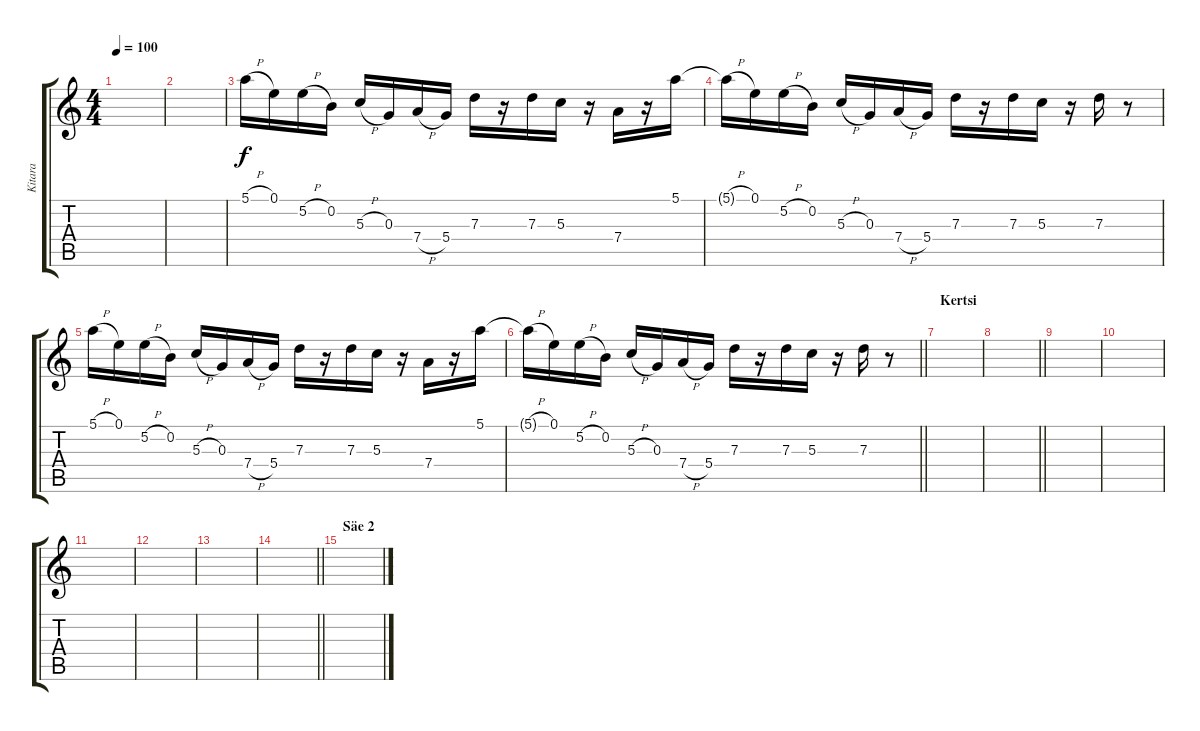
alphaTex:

\track ("Kitara" "Kitara") {instrument electricguitarclean}
\staff {score tabs}
\tuning (E4 B3 G3 D3 A2 E2) {hide}
\ts (4 4)
\tempo 100
\clef g2
\ks c
|
|
5.1{h}.16 0.1.16 5.2{h}.16 0.2.16 5.3{h}.16 0.3.16 7.4{h}.16 5.4.16 7.3.16 r.16 7.3.16 5.3.16 r.16 7.4.16 r.16 5.1.16 |
5.1{h t}.16 0.1.16 5.2{h}.16 0.2.16 5.3{h}.16 0.3.16 7.4{h}.16 5.4.16 7.3.16 r.16 7.3.16 5.3.16 r.16 7.3.16 r.8 |
5.1{h}.16 0.1.16 5.2{h}.16 0.2.16 5.3{h}.16 0.3.16 7.4{h}.16 5.4.16 7.3.16 r.16 7.3.16 5.3.16 r.16 7.4.16 r.16 5.1.16 |
\barLineRight lightlight
5.1{h t}.16 0.1.16 5.2{h}.16 0.2.16 5.3{h}.16 0.3.16 7.4{h}.16 5.4.16 7.3.16 r.16 7.3.16 5.3.16 r.16 7.3.16 r.8 |
\section ("" "Kertsi")
|
\barLineRight lightlight
|
|
|
|
|
|
\barLineRight lightlight
|
\section ("" "Säe 2")
